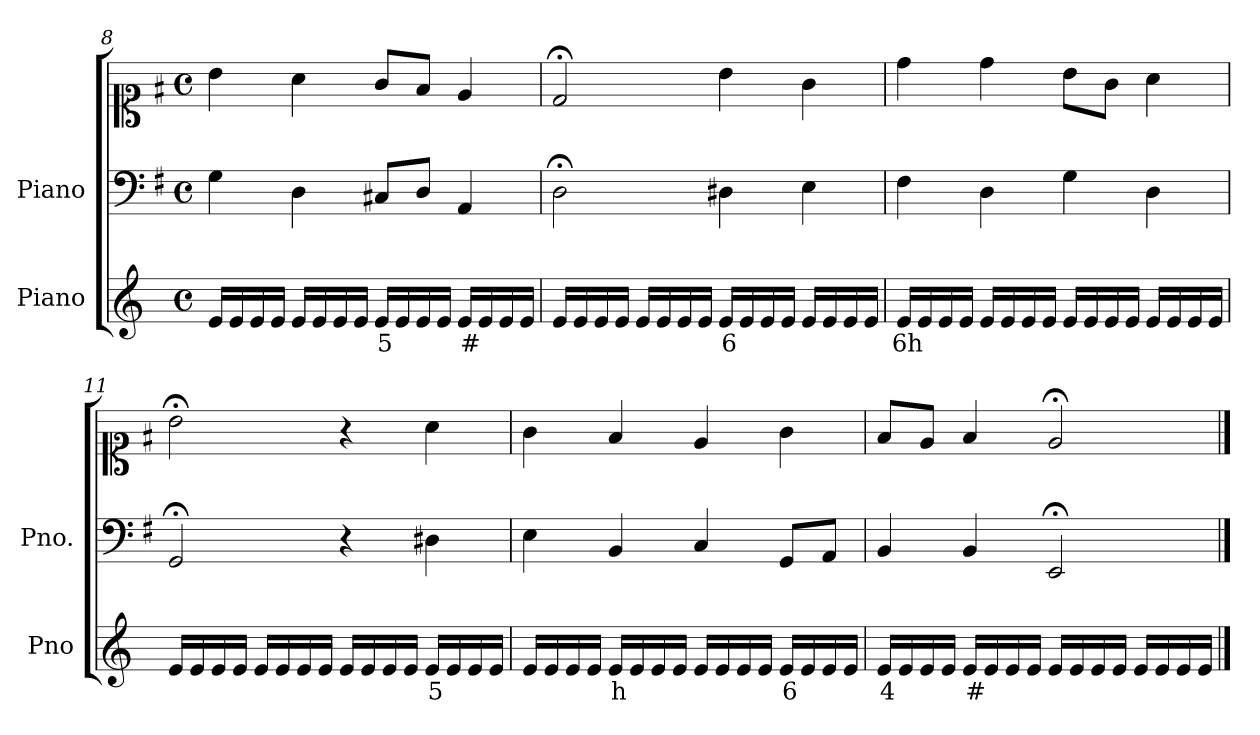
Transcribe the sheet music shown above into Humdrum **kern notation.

**kern	**text	**kern	**kern
*part2	*part2	*part1	*part1
*staff3	*staff3	*staff2	*staff1
*I"Piano	*	*I"Piano	*
*I'Pno	*	*I'Pno.	*
*clefG2	*	*clefF4	*clefC1
*k[]	*	*k[f#]	*k[f#]
*M4/4	*	*M4/4	*M4/4
*met(c)	*	*met(c)	*met(c)
=8	=8	=8	=8
16e/LL	.	4G\	4b\
16e/	.	.	.
16e/	.	.	.
16e/JJ	.	.	.
16e/LL	.	4D\	4a\
16e/	.	.	.
16e/	.	.	.
16e/JJ	.	.	.
!	!LO:LY:b	!	!
16e/LL	5	8C#X/L	8g/L
16e/	.	.	.
16e/	.	8D/J	8f#/J
16e/JJ	.	.	.
!	!LO:LY:b	!	!
16e/LL	#	4AA/	4e/
16e/	.	.	.
16e/	.	.	.
16e/JJ	.	.	.
=9	=9	=9	=9
16e/LL	.	2D;<\	2d;</
16e/	.	.	.
16e/	.	.	.
16e/JJ	.	.	.
16e/LL	.	.	.
16e/	.	.	.
16e/	.	.	.
16e/JJ	.	.	.
!	!LO:LY:b	!	!
16e/LL	6	4D#X\	4b\
16e/	.	.	.
16e/	.	.	.
16e/JJ	.	.	.
16e/LL	.	4E\	4g\
16e/	.	.	.
16e/	.	.	.
16e/JJ	.	.	.
=10	=10	=10	=10
!	!LO:LY:b	!	!
16e/LL	6h	4F#\	4dd\
16e/	.	.	.
16e/	.	.	.
16e/JJ	.	.	.
16e/LL	.	4D\	4dd\
16e/	.	.	.
16e/	.	.	.
16e/JJ	.	.	.
16e/LL	.	4G\	8b\L
16e/	.	.	.
16e/	.	.	8g\J
16e/JJ	.	.	.
16e/LL	.	4D\	4a\
16e/	.	.	.
16e/	.	.	.
16e/JJ	.	.	.
=11	=11	=11	=11
16e/LL	.	2GG;</	2b;<\
16e/	.	.	.
16e/	.	.	.
16e/JJ	.	.	.
16e/LL	.	.	.
16e/	.	.	.
16e/	.	.	.
16e/JJ	.	.	.
16e/LL	.	4r	4r
16e/	.	.	.
16e/	.	.	.
16e/JJ	.	.	.
!	!LO:LY:b	!	!
16e/LL	5	4D#X\	4a\
16e/	.	.	.
16e/	.	.	.
16e/JJ	.	.	.
=12	=12	=12	=12
16e/LL	.	4E\	4g\
16e/	.	.	.
16e/	.	.	.
16e/JJ	.	.	.
!	!LO:LY:b	!	!
16e/LL	h	4BB/	4f#/
16e/	.	.	.
16e/	.	.	.
16e/JJ	.	.	.
16e/LL	.	4C/	4e/
16e/	.	.	.
16e/	.	.	.
16e/JJ	.	.	.
!	!LO:LY:b	!	!
16e/LL	6	8GG/L	4g\
16e/	.	.	.
!	!LO:LY:b	!	!
16e/	_	8AA/J	.
16e/JJ	.	.	.
=13	=13	=13	=13
!	!LO:LY:b	!	!
16e/LL	4	4BB/	8f#/L
16e/	.	.	.
16e/	.	.	8e/J
16e/JJ	.	.	.
!	!LO:LY:b	!	!
16e/LL	#	4BB/	4f#/
16e/	.	.	.
16e/	.	.	.
16e/JJ	.	.	.
16e/LL	.	2EE;</	2e;</
16e/	.	.	.
16e/	.	.	.
16e/JJ	.	.	.
16e/LL	.	.	.
16e/	.	.	.
16e/	.	.	.
16e/JJ	.	.	.
==	==	==	==
*-	*-	*-	*-
